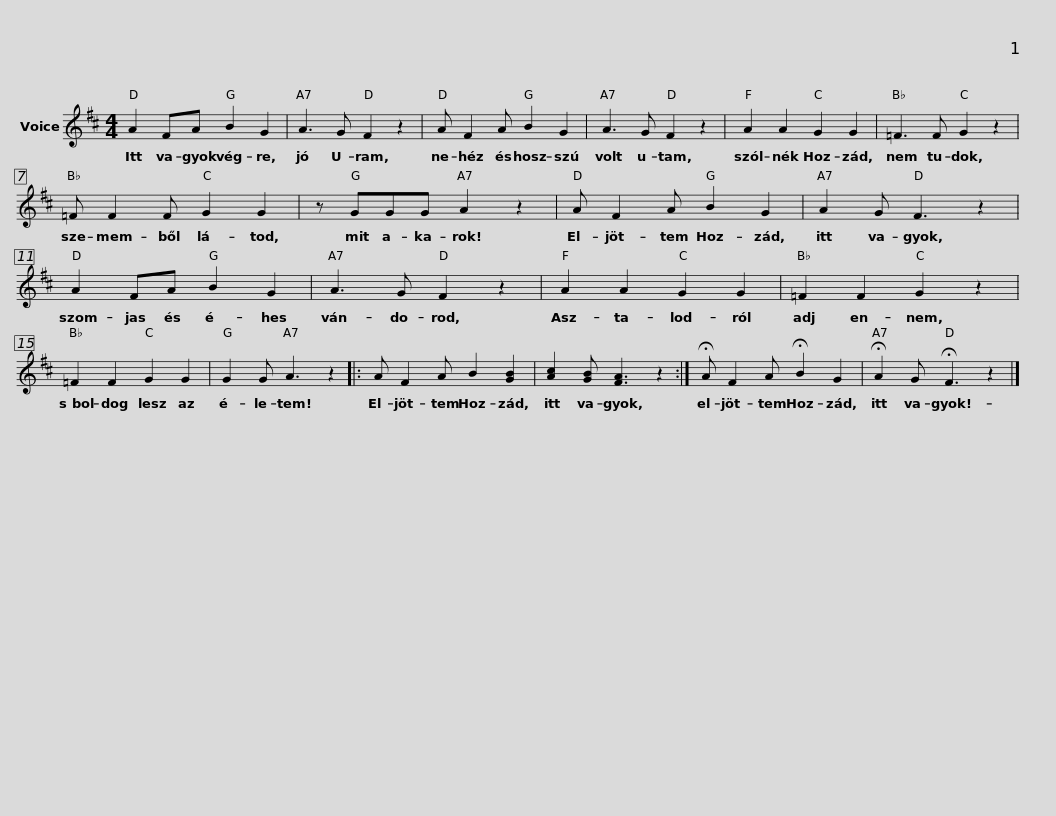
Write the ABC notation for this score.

X:1
L:1/8
M:4/4
I:linebreak $
K:D
V:1 treble
V:1
 A2 FA B2 G2 | A3 G F2 z2 | A F2 A B2 G2 | A3 G F2 z2 |$ A2 A2 G2 G2 | %5
 =F3 F G2 z2 | =F F2 F G2 G2 | z GGG A2 z2 |$ A F2 A B2 G2 | A2 G F3 z2 | %10
 A2 FA B2 G2 | A3 G F2 z2 |$ A2 A2 G2 G2 | =F2 F2 G2 z2 | =F2 F2 G2 G2 | %15
 G2 G A3 z2 |:$ A F2 A B2 [GB]2 | [Ac]2 [GB] [FA]3 z2 :| !fermata!A F2 A !fermata!B2 G2 | !fermata!A2 G !fermata!F3 z2 |] %20
